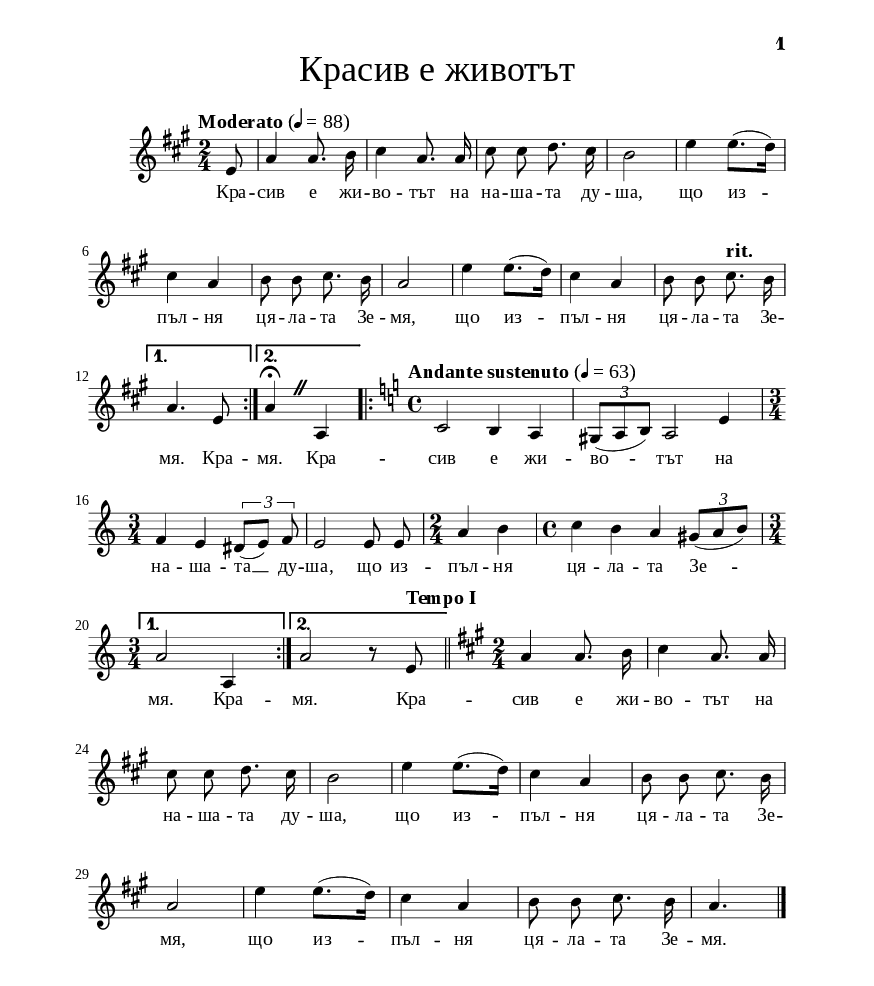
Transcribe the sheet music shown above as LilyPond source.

\version "2.24.4"

% include paper part and global functions
\include "include/globals.ily"

\bookpart {
  \label #'ref103
  \tocItem \markup "Красив е животът"
  \include "include/bookpart-paper.ily"
  \score {
    \include "include/score-layout.ily"


    \new Voice \absolute{
      \clef treble
      \key a \major
      \time 2/4
      \tempoFunc "Moderato" 4 "88"
      \autoBeamOff
      \partial 8
      \repeat volta 2 {
        e'8 | a'4 a'8. b'16 | cis''4 a'8. a'16 | cis''8 cis''8 d''8. cis''16 | b'2 | e''4 e''8. ( [ d''16 ] ) \break |

        cis''4 a' | b'8 b' cis''8. b'16 | a'2 | e''4 e''8. ( [ d''16 ] ) | cis''4 a' |  b'8 b' \tempo "rit." cis''8. b'16 | \break
      }
      \alternative {
        {  a'4. e'8 | }
        {  a'4 \fermata \caesura a4 \tempoFunc "Andante sustenuto" 4 "63" }
      }

      \key a \minor \time 4/4 \repeat volta 2 {
        c'2 b4 a |  \tuplet 3/2 { gis8 [ ( a b ) ] } a2 e'4 | \break

        \time 3/4 f'4 e' \tuplet 3/2 { dis'8 [ ( e' )  ] f' } | e'2 e'8 e'8 | \time 2/4 a'4 b'4 | \time 4/4 c''4 b' a' \tuplet 3/2 { gis'8 [ ( a' b' ) ] } | \break
        \time 3/4
      }


      \alternative {
        {  a'2 a4 | }
        {
          a'2 r8  \tempo "Tempo I"
          e'8 \bar "||"
        }
      }

      \time 2/4 \key a \major a'4 a'8. b'16 | cis''4 a'8. a'16 | \break

      cis''8 cis''8 d''8. cis''16 | b'2 |e''4  e''8. [ ( d''16 ) ] | cis''4 a'4 | b'8 b' cis''8. b'16 | \break

      a'2 | e''4 e''8. [ ( d''16 ) ]  | cis''4 a' | b'8 b' cis''8. b'16 | a'4. \bar "|."

    }

    \addlyrics {
      Кра -- сив е жи -- во -- тът на на -- ша -- та ду -- ша,

      що из -- пъл -- ня ця -- ла -- та Зе -- мя,

      що из -- пъл -- ня ця -- ла -- та Зе -- мя. Кра -- мя.

      Кра -- сив е жи -- во -- тът на на -- ша -- та __ ду -- ша,

      що из -- пъл -- ня ця -- ла -- та Зе -- мя. Кра -- мя.

      Кра -- сив е жи -- во -- тът на на -- ша -- та ду -- ша,

      що из -- пъл -- ня ця -- ла -- та Зе -- мя,

      що из -- пъл -- ня ця -- ла -- та Зе -- мя.
    }

    \header {
      title = \titleFunc #'ref_desc_10 "Красив е животът" "Krasiv e životăt"
    }

    \midi{}

  } % score
} % bookpart
